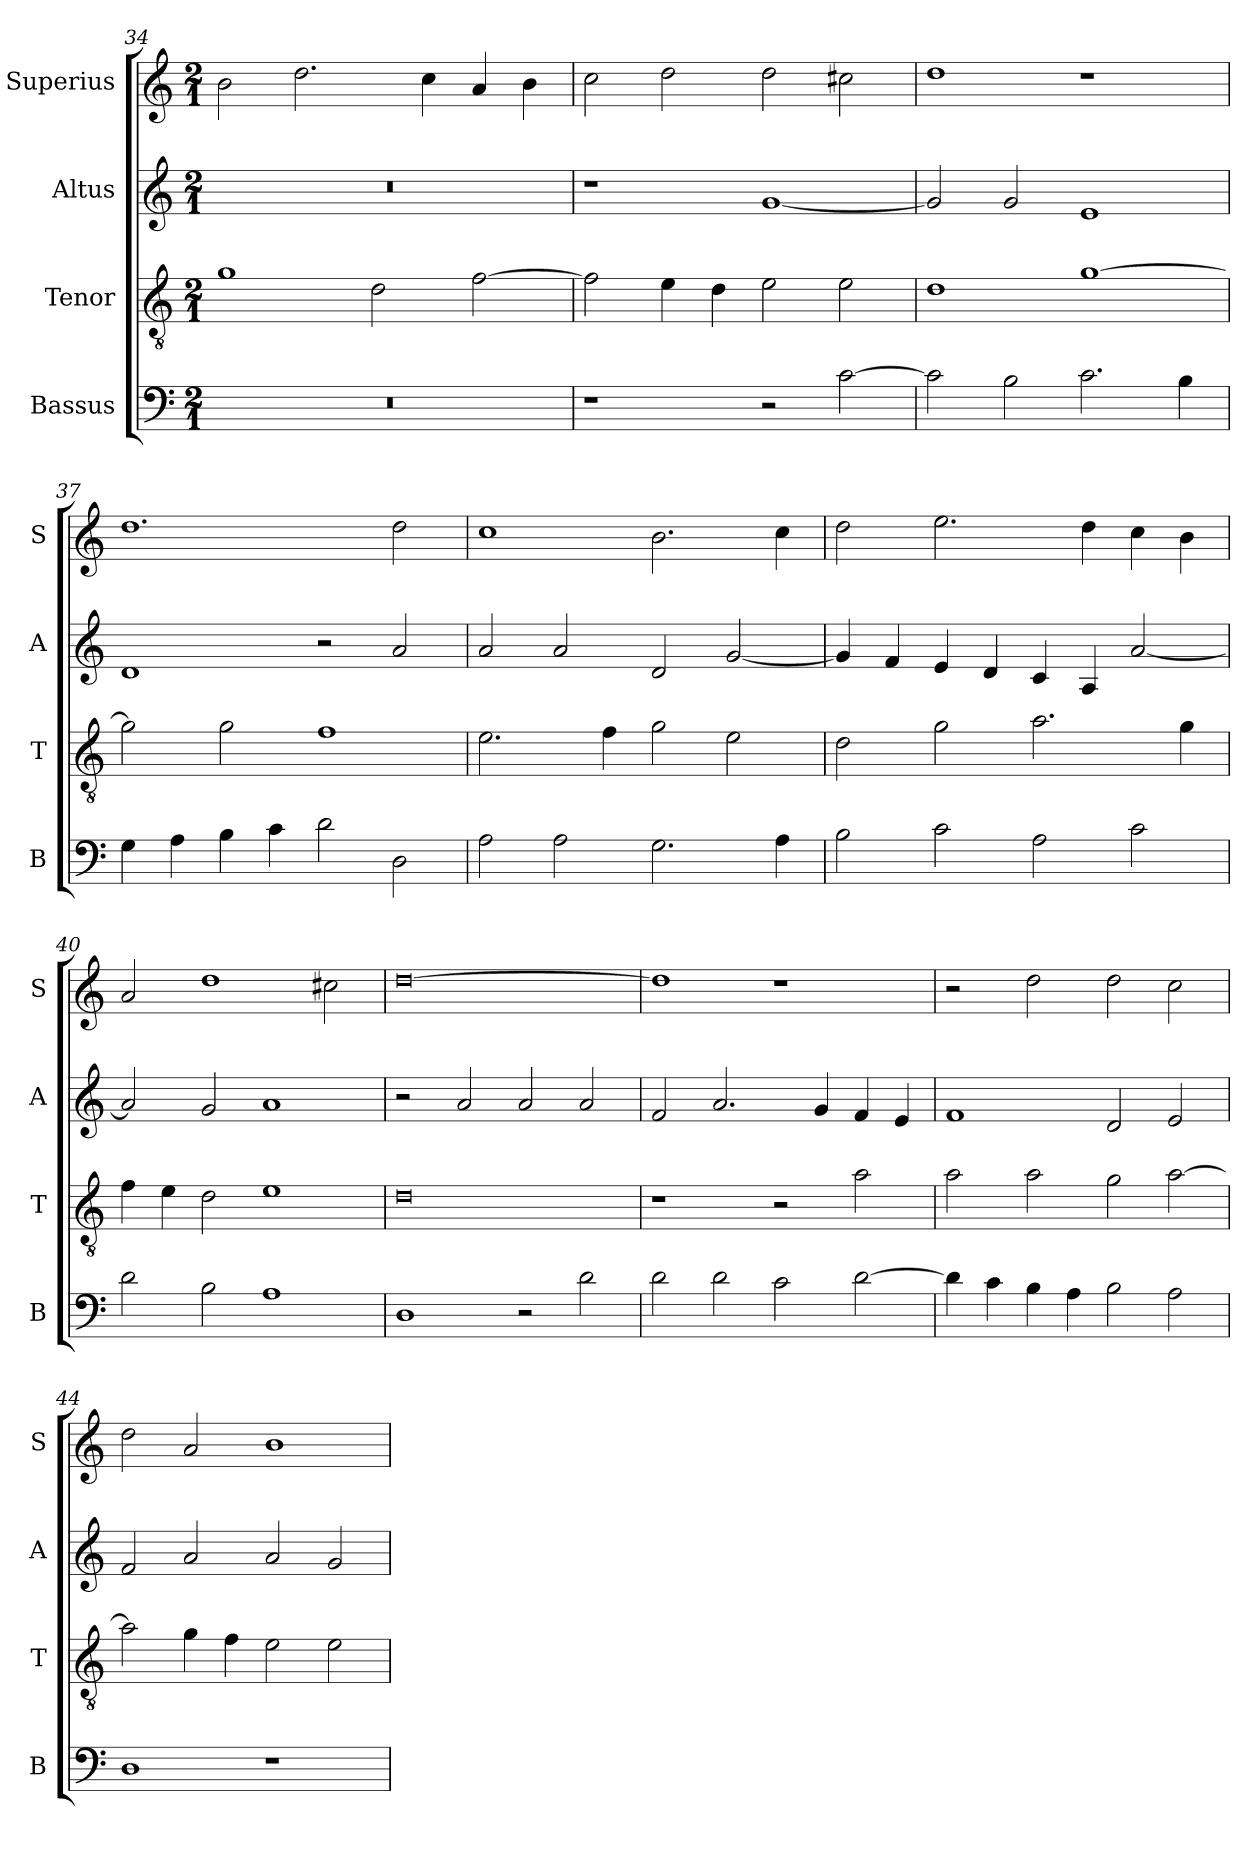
**kern	**kern	**kern	**kern
*part4	*part3	*part2	*part1
*staff4	*staff3	*staff2	*staff1
*I"Bassus	*I"Tenor	*I"Altus	*I"Superius
*I'B	*I'T	*I'A	*I'S
*clefF4	*clefGv2	*clefG2	*clefG2
*k[]	*k[]	*k[]	*k[]
*C:	*C:	*C:	*C:
*M2/1	*M2/1	*M2/1	*M2/1
=34	=34	=34	=34
0r	1g	0r	2b
.	.	.	2.dd
.	2d	.	.
.	.	.	4cc
.	[2f	.	4a
.	.	.	4b
=35	=35	=35	=35
1r	2f]	1r	2cc
.	4e	.	2dd
.	4d	.	.
2r	2e	[1g	2dd
[2c	2e	.	2cc#X
=36	=36	=36	=36
2c]	1d	2g]	1dd
2B	.	2g	.
2.c	[1g	1e	1r
4B	.	.	.
=37	=37	=37	=37
4G	2g]	1d	1.dd
4A	.	.	.
4B	2g	.	.
4c	.	.	.
2d	1f	2r	.
2D	.	2a	2dd
=38	=38	=38	=38
2A	2.e	2a	1cc
2A	.	2a	.
.	4f	.	.
2.G	2g	2d	2.b
.	2e	[2g	.
4A	.	.	4cc
=39	=39	=39	=39
2B	2d	4g]	2dd
.	.	4f	.
2c	2g	4e	2.ee
.	.	4d	.
2A	2.a	4c	.
.	.	4A	4dd
2c	.	[2a	4cc
.	4g	.	4b
=40	=40	=40	=40
2d	4f	2a]	2a
.	4e	.	.
2B	2d	2g	1dd
1A	1e	1a	.
.	.	.	2cc#X
=41	=41	=41	=41
1D	0d	2r	[0dd
.	.	2a	.
2r	.	2a	.
2d	.	2a	.
=42	=42	=42	=42
2d	1r	2f	1dd]
2d	.	2.a	.
2c	2r	.	1r
.	.	4g	.
[2d	2a	4f	.
.	.	4e	.
=43	=43	=43	=43
4d]	2a	1f	2r
4c	.	.	.
4B	2a	.	2dd
4A	.	.	.
2B	2g	2d	2dd
2A	[2a	2e	2cc
=44	=44	=44	=44
1D	2a]	2f	2dd
.	4g	2a	2a
.	4f	.	.
1r	2e	2a	1b
.	2e	2g	.
=	=	=	=
*-	*-	*-	*-
